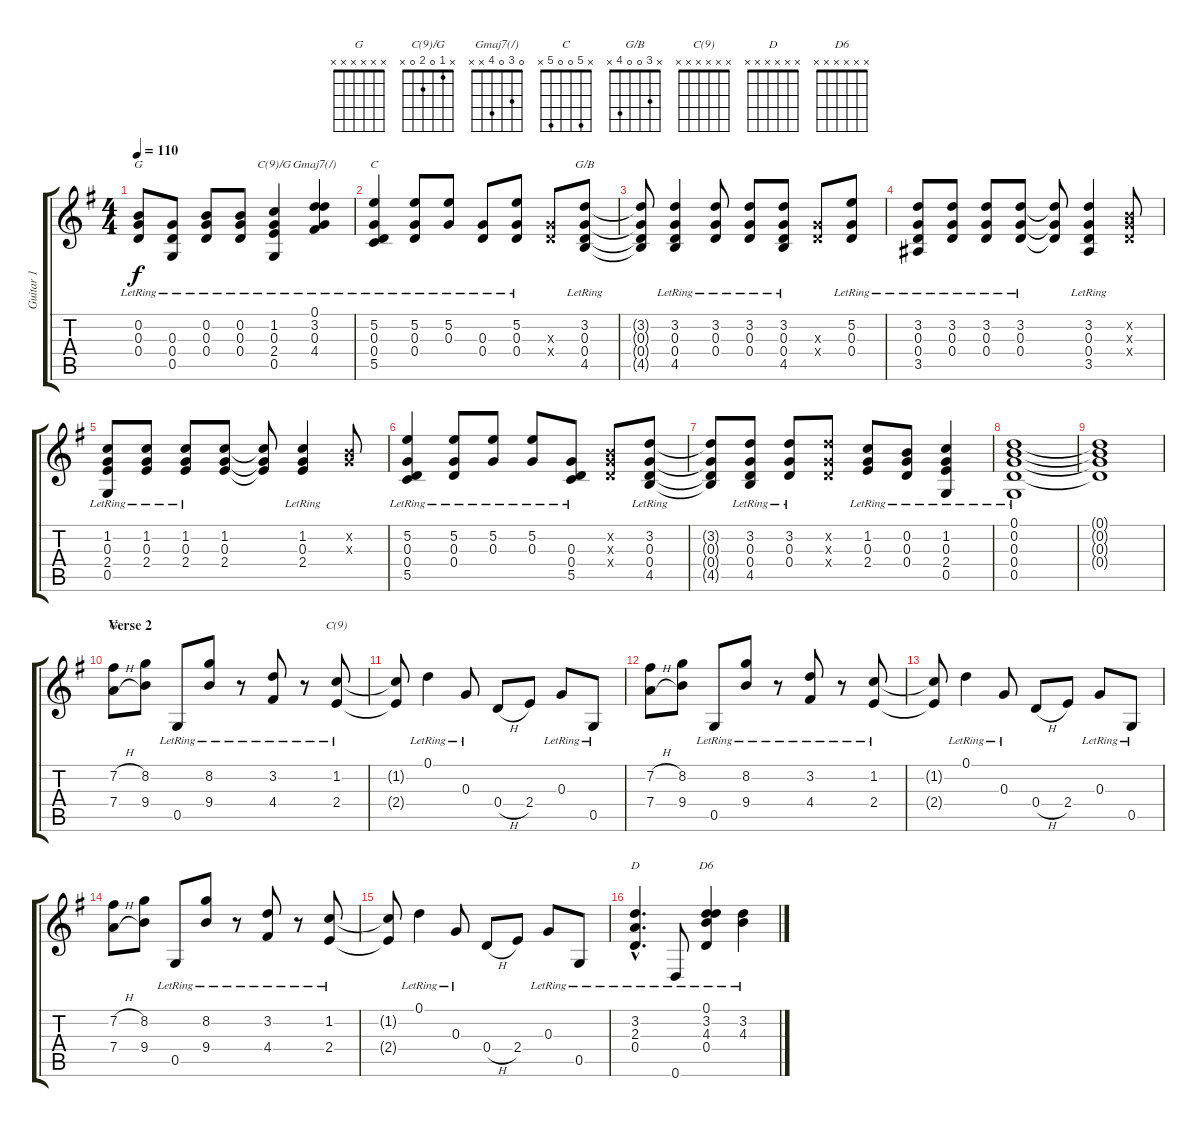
\track ("Guitar 1" "Guitar 1") {instrument acousticguitarsteel}
\staff {score tabs}
\tuning (D4 B3 G3 D3 G2 D2) {hide}
\chord ("G" x 0 0 0 x x)
\chord ("C(9)/G" x 1 0 2 0 x)
\chord ("Gmaj7(/)" 0 3 0 4 x x)
\chord ("C" x 5 0 0 5 x)
\chord ("G/B" x 3 0 0 4 x)
\chord ("G" x x x x x x)
\chord ("C(9)" x x x x x x)
\chord ("D" x x x x x x)
\chord ("D6" x x x x x x)
\ts (4 4)
\tempo 110
\clef g2
\ks g
(0.2{lr} 0.3{lr} 0.4{lr}).8{ch "G" dy f} (0.3{lr} 0.4{lr} 0.5{lr}).8 (0.2{lr} 0.3{lr} 0.4{lr}).8 (0.2{lr} 0.3{lr} 0.4{lr}).8 (1.2{lr} 0.3{lr} 2.4{lr} 0.5{lr}).4{ch "C(9)/G"} (0.1{lr} 3.2{lr} 0.3{lr} 4.4{lr}).4{ch "Gmaj7(/)"} |
(5.2{lr} 0.3{lr} 0.4{lr} 5.5{lr}).4{ch "C"} (5.2{lr} 0.3{lr} 0.4{lr}).8 (5.2{lr} 0.3{lr}).8 (0.3{lr} 0.4{lr}).8 (5.2 0.3{lr} 0.4{lr}).8 (0.3{x} 0.4{x}).8 (3.2{lr} 0.3{lr} 0.4{lr} 4.5{lr}).8{ch "G/B"} |
(3.2{t} 0.3{t} 0.4{t} 4.5{t}).8 (3.2{lr} 0.3{lr} 0.4{lr} 4.5).4 (3.2{lr} 0.3{lr} 0.4{lr}).8 (3.2{lr} 0.3{lr} 0.4{lr}).8 (3.2{lr} 0.3{lr} 0.4{lr} 4.5{lr}).8 (0.3{x} 0.4{x}).8 (5.2{lr} 0.3{lr} 0.4).8 |
(3.2{lr} 0.3{lr} 0.4{lr} 3.5{lr}).8 (3.2{lr} 0.3 0.4{lr}).8 (3.2{lr} 0.3{lr} 0.4{lr}).8 (3.2{lr} 0.3{lr} 0.4{lr}).8 (3.2{t} 0.3{t} 0.4{t}).8 (3.2{lr} 0.3{lr} 0.4{lr} 3.5{lr}).4 (0.2{x} 0.3{x} 0.4{x}).8 |
(1.2{lr} 0.3{lr} 2.4{lr} 0.5{lr}).8 (1.2{lr} 0.3{lr} 2.4{lr}).8 (1.2{lr} 0.3{lr} 2.4{lr}).8 (1.2 0.3 2.4).8 (1.2{t} 0.3{t} 2.4{t}).8 (1.2{lr} 0.3{lr} 2.4{lr}).4 (0.2{x} 0.3{x}).8 |
(5.2{lr} 0.3{lr} 0.4{lr} 5.5{lr}).4 (5.2{lr} 0.3{lr} 0.4{lr}).8 (5.2{lr} 0.3{lr}).8 (5.2{lr} 0.3{lr}).8 (0.3{lr} 0.4{lr} 5.5{lr}).8 (0.2{x} 0.3{x} 0.4{x}).8 (3.2{lr} 0.3{lr} 0.4{lr} 4.5{lr}).8 |
(3.2{t} 0.3{t} 0.4{t} 4.5{t}).8 (3.2{lr} 0.3{lr} 0.4{lr} 4.5{lr}).8 (3.2{lr} 0.3{lr} 0.4{lr}).8 (3.2{x} 0.3{x} 0.4{x}).8 (1.2{lr} 0.3{lr} 2.4{lr}).8 (0.2{lr} 0.3{lr} 0.4{lr}).8 (1.2{lr} 0.3{lr} 2.4{lr} 0.5{lr}).4 |
(0.1{lr} 0.2{lr} 0.3{lr} 0.4{lr} 0.5{lr}).1 |
(0.1{t} 0.2{t} 0.3{t} 0.4{t}).1 |
\section ("" "Verse 2")
(7.2{h} 7.4{h}).8{ch "G"} (8.2 9.4).8 0.5{lr}.8 (8.2{lr} 9.4{lr}).8 r.8 (3.2{lr} 4.4{lr}).8 r.8 (1.2{lr} 2.4{lr}).8{ch "C(9)"} |
(1.2{t} 2.4{t}).8 0.1{lr}.4 0.3{lr}.8 0.4{h}.8 2.4.8 0.3{lr}.8 0.5{lr}.8 |
(7.2{h} 7.4{h}).8 (8.2 9.4).8 0.5{lr}.8 (8.2{lr} 9.4{lr}).8 r.8 (3.2{lr} 4.4{lr}).8 r.8 (1.2{lr} 2.4{lr}).8 |
(1.2{t} 2.4{t}).8 0.1{lr}.4 0.3{lr}.8 0.4{h}.8 2.4.8 0.3{lr}.8 0.5{lr}.8 |
(7.2{h} 7.4{h}).8 (8.2 9.4).8 0.5{lr}.8 (8.2{lr} 9.4{lr}).8 r.8 (3.2{lr} 4.4{lr}).8 r.8 (1.2{lr} 2.4{lr}).8 |
(1.2{t} 2.4{t}).8 0.1{lr}.4 0.3{lr}.8 0.4{h}.8 2.4.8 0.3{lr}.8 0.5{lr}.8 |
(3.2{hac} 2.3{hac lr} 0.4{hac lr}).4{d ch "D"} 0.6{lr}.8 (0.1{lr} 3.2{lr} 4.3{lr} 0.4{lr}).4{ch "D6"} (3.2{lr} 4.3{lr}).4
